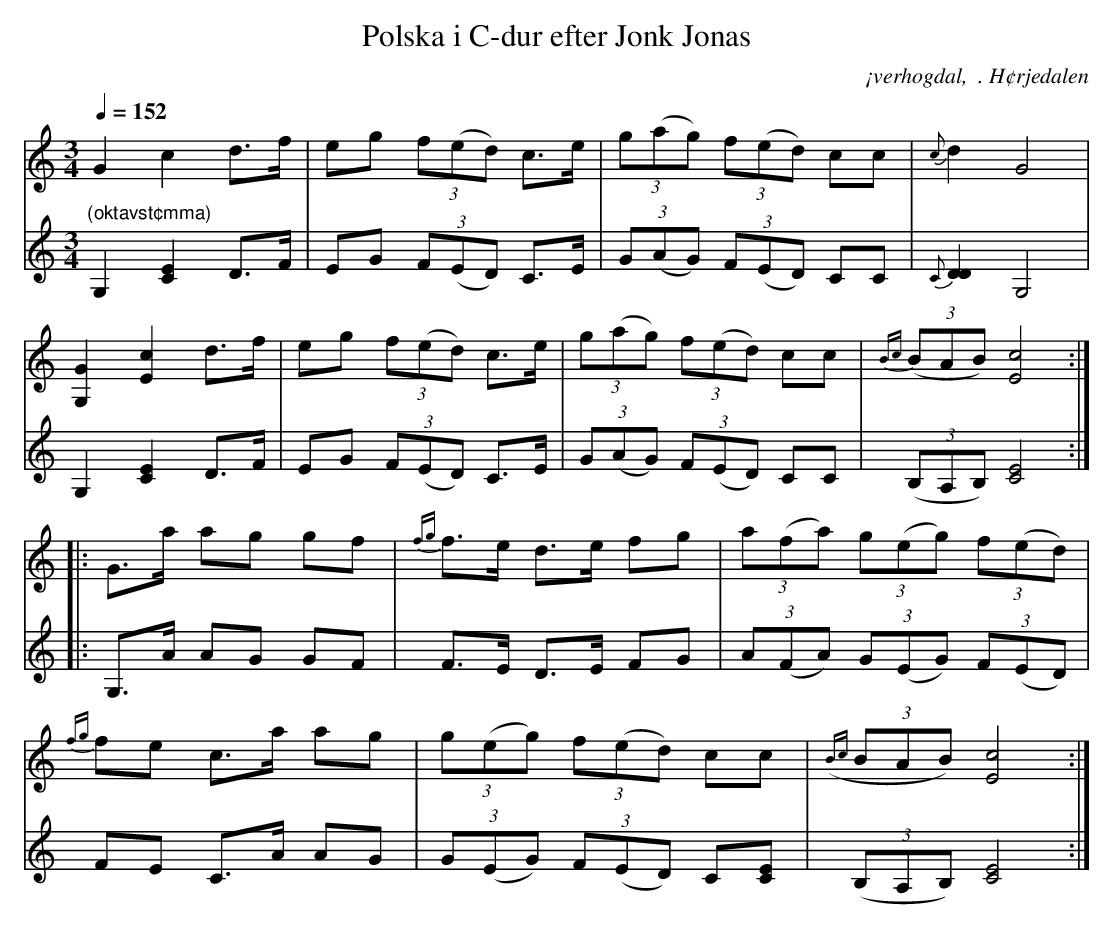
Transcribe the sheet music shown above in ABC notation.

X:1
T:Polska i C-dur efter Jonk Jonas
O:¡verhogdal,  . H¢rjedalen
Q:1/4=152
M:3/4
L:1/8
K:C
V:1
G2 c2 d>f|eg (3f(ed) c>e|(3g(ag) (3f(ed) cc|{c}d2G4|!
[G,2G2] [E2c2] d>f|eg (3f(ed) c>e|(3g(ag) (3f(ed) cc|{Bc}((3BAB) [E4c4]::!
G>a ag gf|{fg}f>e d>e fg|(3a(fa) (3g(eg) (3f(ed)|!
{fg}fe c>a ag|(3g(eg) (3f(ed) cc|({Bc}(3BAB) [E4c4]:|]
V:2
"(oktavst¢mma)"G,2 [C2E2] D>F|EG (3F(ED) C>E|(3G(AG) (3F(ED) CC|{C}[D2D2]G,4|!
G,2 [C2E2] D>F|EG (3F(ED) C>E|(3G(AG) (3F(ED) CC|((3B,A,B,) [C4E4]::!
G,>A AG GF|F>E D>E FG|(3A(FA) (3G(EG) (3F(ED)|!
FE C>A AG|(3G(EG) (3F(ED) C[CE]|((3B,A,B,) [C4E4]:|]
